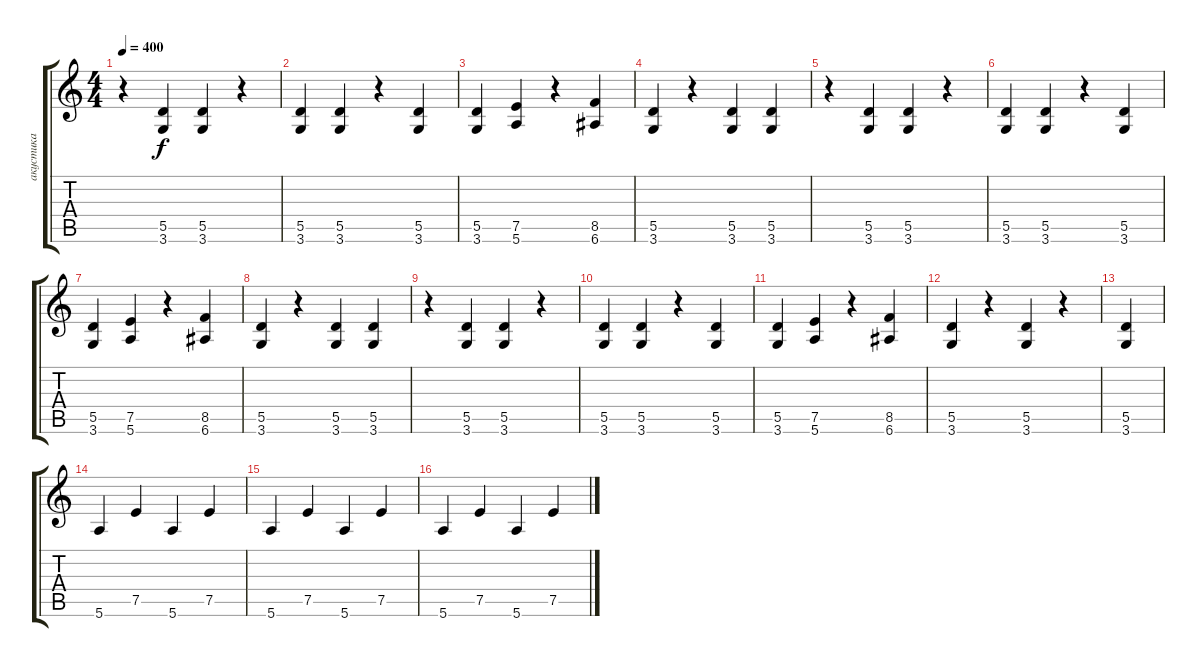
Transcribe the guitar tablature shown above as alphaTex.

\track ("акустика" "акустика") {instrument acousticguitarsteel}
\staff {score tabs}
\tuning (E4 B3 G3 D3 A2 E2) {hide}
\ts (4 4)
\tempo 400
\clef g2
\ks c
r.4{dy f} (5.5 3.6).4 (5.5 3.6).4 r.4 |
(5.5 3.6).4 (5.5 3.6).4 r.4 (5.5 3.6).4 |
(5.5 3.6).4 (7.5 5.6).4 r.4 (8.5 6.6).4 |
(5.5 3.6).4 r.4 (5.5 3.6).4 (5.5 3.6).4 |
r.4 (5.5 3.6).4 (5.5 3.6).4 r.4 |
(5.5 3.6).4 (5.5 3.6).4 r.4 (5.5 3.6).4 |
(5.5 3.6).4 (7.5 5.6).4 r.4 (8.5 6.6).4 |
(5.5 3.6).4 r.4 (5.5 3.6).4 (5.5 3.6).4 |
r.4 (5.5 3.6).4 (5.5 3.6).4 r.4 |
(5.5 3.6).4 (5.5 3.6).4 r.4 (5.5 3.6).4 |
(5.5 3.6).4 (7.5 5.6).4 r.4 (8.5 6.6).4 |
(5.5 3.6).4 r.4 (5.5 3.6).4 r.4 |
(5.5 3.6).4 |
5.6.4 7.5.4 5.6.4 7.5.4 |
5.6.4 7.5.4 5.6.4 7.5.4 |
5.6.4 7.5.4 5.6.4 7.5.4
